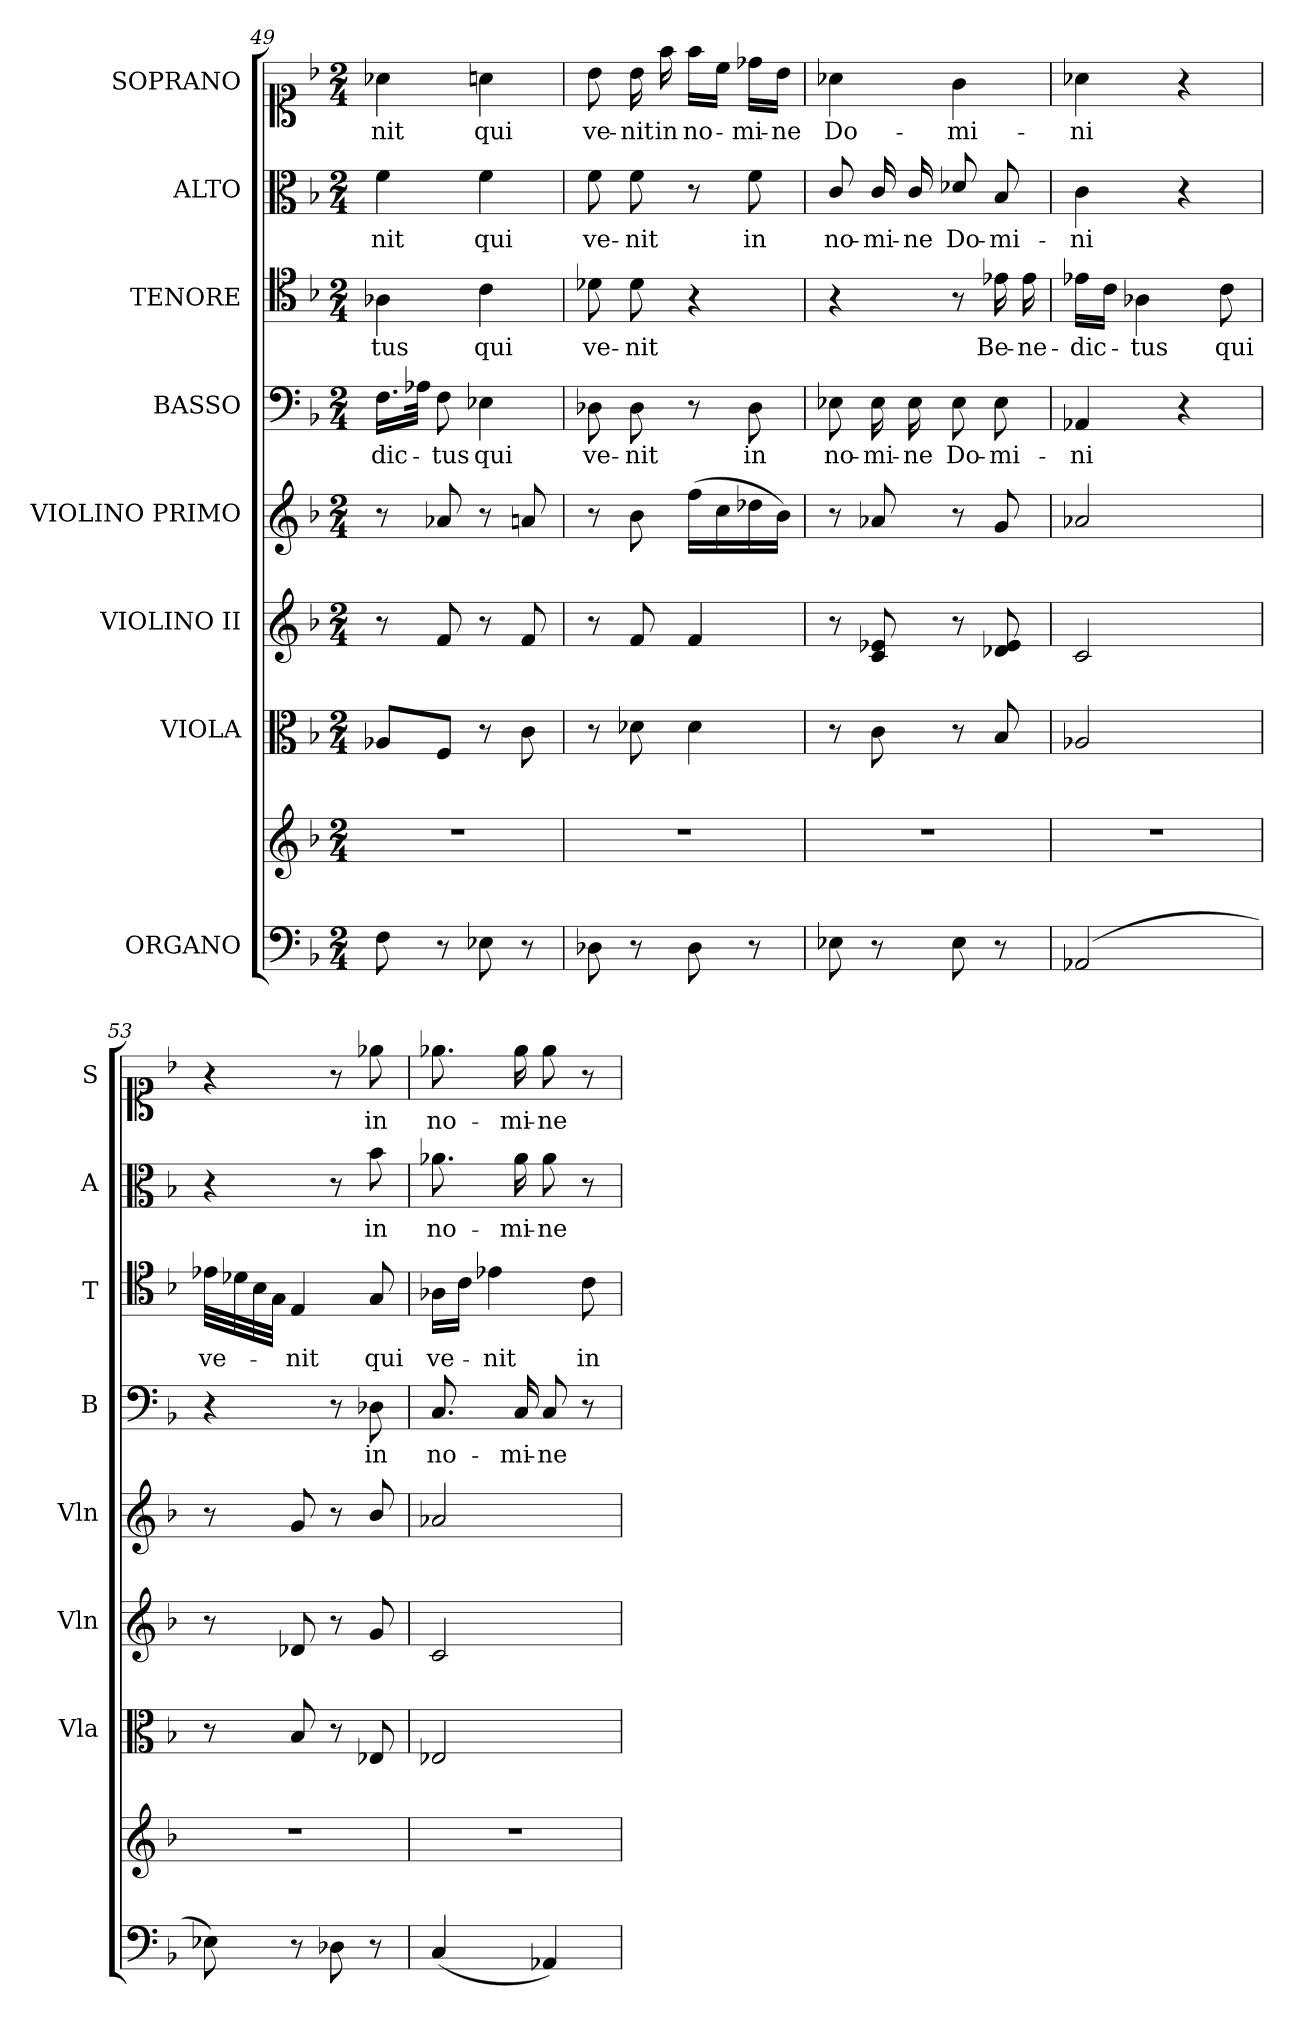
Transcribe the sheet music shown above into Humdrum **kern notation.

**kern	**kern	**kern	**kern	**kern	**kern	**text	**kern	**text	**kern	**text	**kern	**text
*part8	*part8	*part7	*part6	*part5	*part4	*part4	*part3	*part3	*part2	*part2	*part1	*part1
*staff9	*staff8	*staff7	*staff6	*staff5	*staff4	*staff4	*staff3	*staff3	*staff2	*staff2	*staff1	*staff1
*I"ORGANO	*	*I"VIOLA	*I"VIOLINO II	*I"VIOLINO PRIMO	*I"BASSO	*	*I"TENORE	*	*I"ALTO	*	*I"SOPRANO	*
*	*	*I'Vla	*I'Vln	*I'Vln	*I'B	*	*I'T	*	*I'A	*	*I'S	*
*clefF4	*clefG2	*clefC3	*clefG2	*clefG2	*clefF4	*	*clefC4	*	*clefC3	*	*clefC1	*
*k[b-]	*k[b-]	*k[b-]	*k[b-]	*k[b-]	*k[b-]	*	*k[b-]	*	*k[b-]	*	*k[b-]	*
*F:	*F:	*	*F:	*F:	*F:	*	*	*	*F:	*	*F:	*
*M2/4	*M2/4	*M2/4	*M2/4	*M2/4	*M2/4	*	*M2/4	*	*M2/4	*	*M2/4	*
=49	=49	=49	=49	=49	=49	=49	=49	=49	=49	=49	=49	=49
8F\	2r	8A-X/L	8r	8r	16.F\LL	-dic-	4A-X\	-tus	4f\	-nit	4a-X\	-nit
.	.	.	.	.	32A-X\JJk	.	.	.	.	.	.	.
8r	.	8F/J	8f/	8a-X/	8F\	-tus	.	.	.	.	.	.
8E-X\	.	8r	8r	8r	4E-X\	qui	4c\	qui	4f\	qui	4an\	qui
8r	.	8c\	8f/	8an/	.	.	.	.	.	.	.	.
=50	=50	=50	=50	=50	=50	=50	=50	=50	=50	=50	=50	=50
8D-X\	2r	8r	8r	8r	8D-X\	ve-	8d-X\	ve-	8f\	ve-	8b-\	ve-
8r	.	8d-X\	8f/	8b-\	8D-\	-nit	8d-\	-nit	8f\	-nit	16b-\	-nit
.	.	.	.	.	.	.	.	.	.	.	16ff\	in
8D-\	.	4d-\	4f/	(>16ff\LL	8r	.	4r	.	8r	.	16ff\LL	no-
.	.	.	.	16cc\	.	.	.	.	.	.	16cc\JJ	.
8r	.	.	.	16dd-X\	8D-\	in	.	.	8f\	in	16dd-X\LL	-mi-
.	.	.	.	16b-\JJ)	.	.	.	.	.	.	16b-\JJ	-ne
=51	=51	=51	=51	=51	=51	=51	=51	=51	=51	=51	=51	=51
8E-X\	2r	8r	8r	8r	8E-X\	no-	4r	.	8c/	no-	4a-X\	Do-
8r	.	8c\	8c/ 8e-X/	8a-X/	16E-\	-mi-	.	.	16c/	-mi-	.	.
.	.	.	.	.	16E-\	-ne	.	.	16c/	-ne	.	.
8E-\	.	8r	8r	8r	8E-\	Do-	8r	.	8d-X/	Do-	4g\	-mi-
8r	.	8B-/	8d-X/ 8e-/	8g/	8E-\	-mi-	16e-X\	Be-	8B-/	-mi-	.	.
.	.	.	.	.	.	.	16e-\	-ne-	.	.	.	.
=52	=52	=52	=52	=52	=52	=52	=52	=52	=52	=52	=52	=52
(<2AA-X/	2r	2A-X/	2c/	2a-X/	4AA-X/	-ni	16e-X\LL	-dic-	4c\	-ni	4a-X\	-ni
.	.	.	.	.	.	.	16c\JJ	.	.	.	.	.
.	.	.	.	.	.	.	4A-X\	-tus	.	.	.	.
.	.	.	.	.	4r	.	.	.	4r	.	4r	.
.	.	.	.	.	.	.	8c\	qui	.	.	.	.
=53	=53	=53	=53	=53	=53	=53	=53	=53	=53	=53	=53	=53
8E-X\)	2r	8r	8r	8r	4r	.	32e-X\LLL	ve-	4r	.	4r	.
.	.	.	.	.	.	.	32d-X\	.	.	.	.	.
.	.	.	.	.	.	.	32B-\	.	.	.	.	.
.	.	.	.	.	.	.	32G/JJJ	.	.	.	.	.
8r	.	8B-/	8d-X/	8g/	.	.	4E/	-nit	.	.	.	.
8D-X\	.	8r	8r	8r	8r	.	.	.	8r	.	8r	.
8r	.	8E-X/	8g/	8b-/	8D-X\	in	8G/	qui	8b-\	in	8ee-X\	in
=54	=54	=54	=54	=54	=54	=54	=54	=54	=54	=54	=54	=54
(<4C/	2r	2E-X/	2c/	2a-X/	8.C/	no-	16A-X\LL	ve-	8.a-X\	no-	8.ee-X\	no-
.	.	.	.	.	.	.	16c\JJ	.	.	.	.	.
.	.	.	.	.	.	.	4e-X\	-nit	.	.	.	.
.	.	.	.	.	16C/	-mi-	.	.	16a-\	-mi-	16ee-\	-mi-
4AA-X/)	.	.	.	.	8C/	-ne	.	.	8a-\	-ne	8ee-\	-ne
.	.	.	.	.	8r	.	8c\	in	8r	.	8r	.
=	=	=	=	=	=	=	=	=	=	=	=	=
*-	*-	*-	*-	*-	*-	*-	*-	*-	*-	*-	*-	*-
